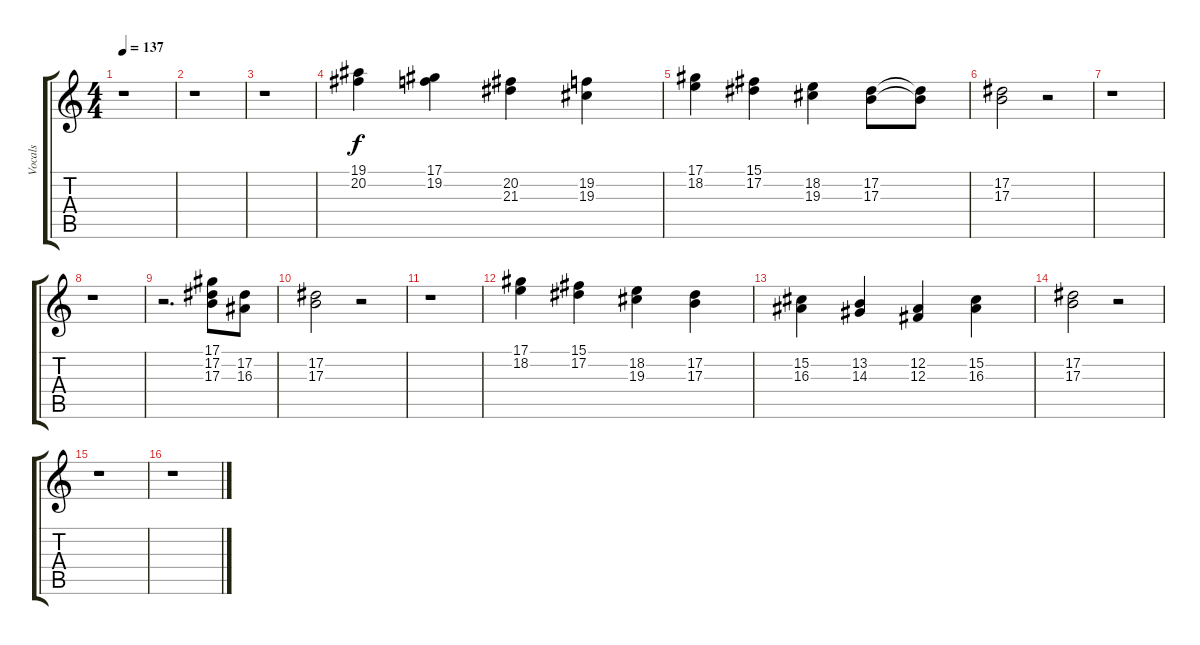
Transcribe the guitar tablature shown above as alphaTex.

\track ("Vocals" "Vocals") {instrument lead2sawtooth}
\staff {score tabs}
\tuning (Eb4 Bb3 Gb3 Db3 Ab2 Eb2) {hide}
\ts (4 4)
\tempo 137
\clef g2
\ks c
r.1{dy f} |
r.1 |
r.1 |
(19.1 20.2).4 (17.1 19.2).4 (20.2 21.3).4 (19.2 19.3).4 |
(17.1 18.2).4 (15.1 17.2).4 (18.2 19.3).4 (17.2 17.3).8 (17.2{t} 17.3{t}).8 |
\section ("" "")
(17.2 17.3).2 r.2 |
r.1 |
r.1 |
r.2{d} (17.1 17.2 17.3).8 (17.2 16.3).8 |
(17.2 17.3).2 r.2 |
r.1 |
(17.1 18.2).4 (15.1 17.2).4 (18.2 19.3).4 (17.2 17.3).4 |
(15.2 16.3).4 (13.2 14.3).4 (12.2 12.3).4 (15.2 16.3).4 |
(17.2 17.3).2 r.2 |
r.1 |
r.1
